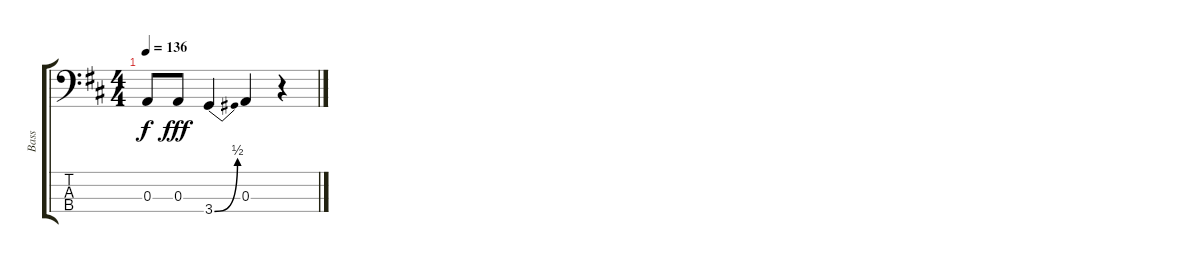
\track ("Bass" "Bass") {instrument electricbassfinger}
\staff {score tabs}
\tuning (G2 D2 A1 E1) {hide}
\ts (4 4)
\tempo 136
\clef f4
\ks d
0.3{t}.8{dy f} 0.3.8{dy fff} 3.4{be (bend 0 0 60 2)}.4 0.3.4 r.4
